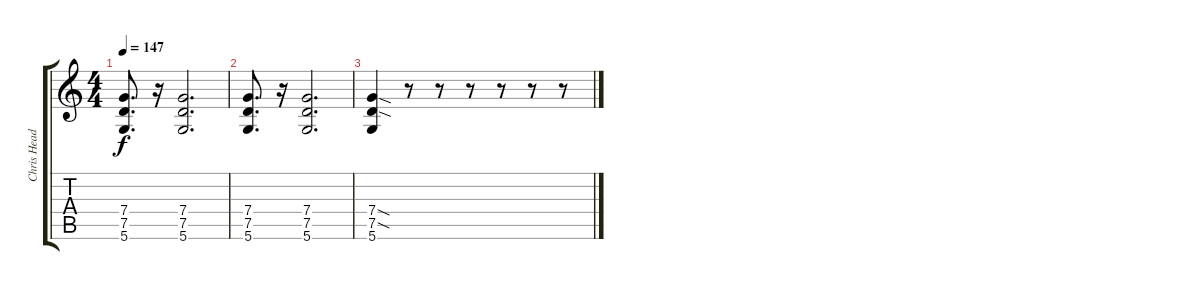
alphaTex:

\track ("Chris Head Guitar" "Chris Head") {instrument distortionguitar}
\staff {score tabs}
\tuning (D4 A3 F3 C3 G2 D2) {hide}
\ts (4 4)
\tempo 147
\clef g2
\ks c
(7.4 7.5 5.6).8{d dy f} r.16 (7.4 7.5 5.6).2{d} |
(7.4 7.5 5.6).8{d} r.16 (7.4 7.5 5.6).2{d} |
(7.4{sod} 7.5{sod} 5.6).4 r.8 r.8 r.8 r.8 r.8 r.8
